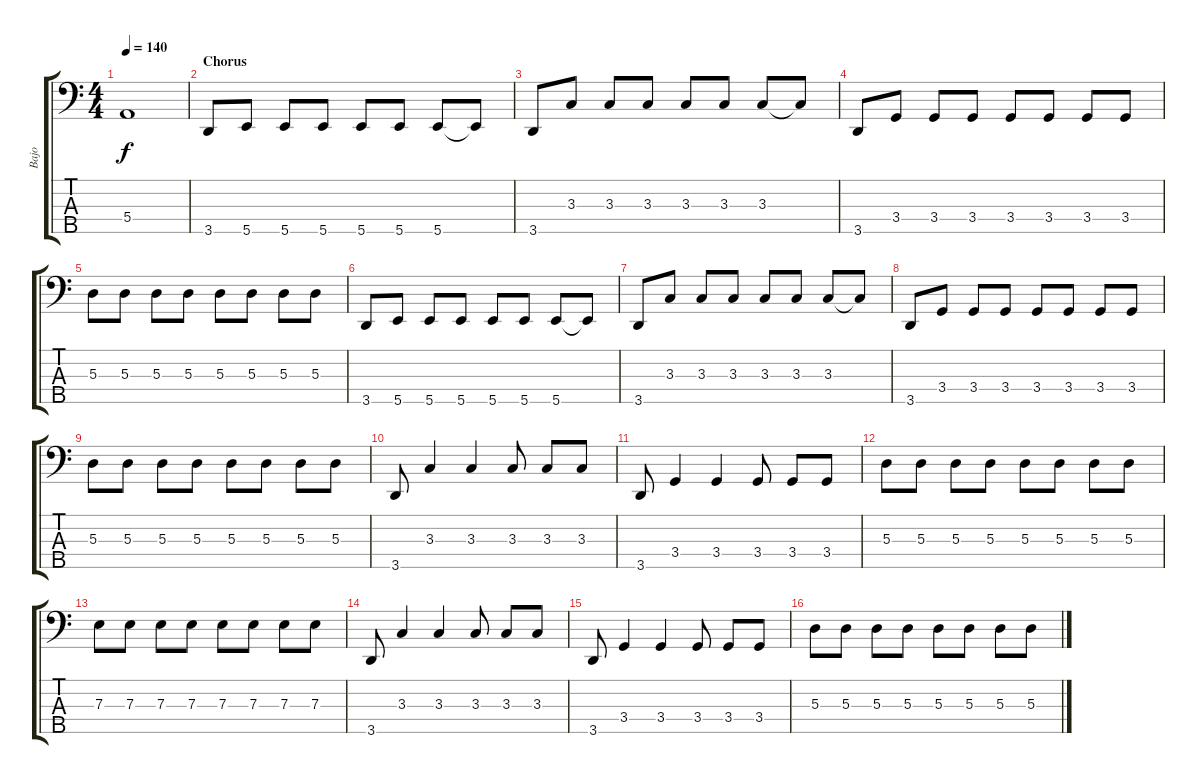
\track ("Bajo" "Bajo") {instrument electricbasspick}
\staff {score tabs}
\tuning (G2 D2 A1 E1 B0) {hide}
\ts (4 4)
\tempo 140
\clef f4
\ks c
5.4.1{dy f} |
\section ("" "Chorus")
3.5.8 5.5.8 5.5.8 5.5.8 5.5.8 5.5.8 5.5.8 5.5{t}.8 |
3.5.8 3.3.8 3.3.8 3.3.8 3.3.8 3.3.8 3.3.8 3.3{t}.8 |
3.5.8 3.4.8 3.4.8 3.4.8 3.4.8 3.4.8 3.4.8 3.4.8 |
5.3.8 5.3.8 5.3.8 5.3.8 5.3.8 5.3.8 5.3.8 5.3.8 |
3.5.8 5.5.8 5.5.8 5.5.8 5.5.8 5.5.8 5.5.8 5.5{t}.8 |
3.5.8 3.3.8 3.3.8 3.3.8 3.3.8 3.3.8 3.3.8 3.3{t}.8 |
3.5.8 3.4.8 3.4.8 3.4.8 3.4.8 3.4.8 3.4.8 3.4.8 |
5.3.8 5.3.8 5.3.8 5.3.8 5.3.8 5.3.8 5.3.8 5.3.8 |
3.5.8 3.3.4 3.3.4 3.3.8 3.3.8 3.3.8 |
3.5.8 3.4.4 3.4.4 3.4.8 3.4.8 3.4.8 |
5.3.8 5.3.8 5.3.8 5.3.8 5.3.8 5.3.8 5.3.8 5.3.8 |
7.3.8 7.3.8 7.3.8 7.3.8 7.3.8 7.3.8 7.3.8 7.3.8 |
3.5.8 3.3.4 3.3.4 3.3.8 3.3.8 3.3.8 |
3.5.8 3.4.4 3.4.4 3.4.8 3.4.8 3.4.8 |
5.3.8 5.3.8 5.3.8 5.3.8 5.3.8 5.3.8 5.3.8 5.3.8
